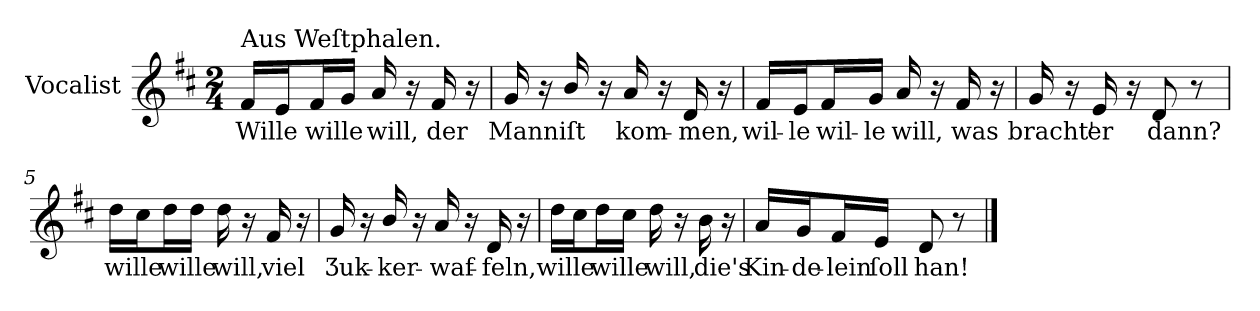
**kern	**text
*part1	*part1
*staff1	*staff1
*I"Vocalist	*
*k[f#c#]	*
*D:	*
*M2/4	*
=1	=1
!LO:TX:a:t=Aus Weſtphalen.	!
16f#LL	Wille
16eJ	.
16f#L	wille
16gJJ	.
16a	will,
16r	.
16f#	der
16r	.
=2	=2
16g	Mann
16r	.
16b/	iſt
16r	.
16a	kom-
16r	.
16d	-men,
16r	.
=3	=3
16f#LL	wil-
16eJ	-le
16f#L	wil-
16gJJ	-le
16a	will,
16r	.
16f#	was
16r	.
=4	=4
16g	bracht'
16r	.
16e	er
16r	.
8d	dann?
8r	.
=5	=5
16ddLL	wille
16cc#J	.
16ddL	wille
16ddJJ	.
16dd	will,
16r	.
16f#	viel
16r	.
=6	=6
16g	Ʒuk-
16r	.
16b/	-ker-
16r	.
16a	-waf-
16r	.
16d	-feln,
16r	.
=7	=7
16ddLL	wille
16cc#J	.
16ddL	wille
16cc#JJ	.
16dd	will,
16r	.
16b	die's
16r	.
=8	=8
16aLL	Kin-
16gJ	-de-
16f#L	-lein
16eJJ	ſoll
8d	han!
8r	.
==	==
*-	*-
